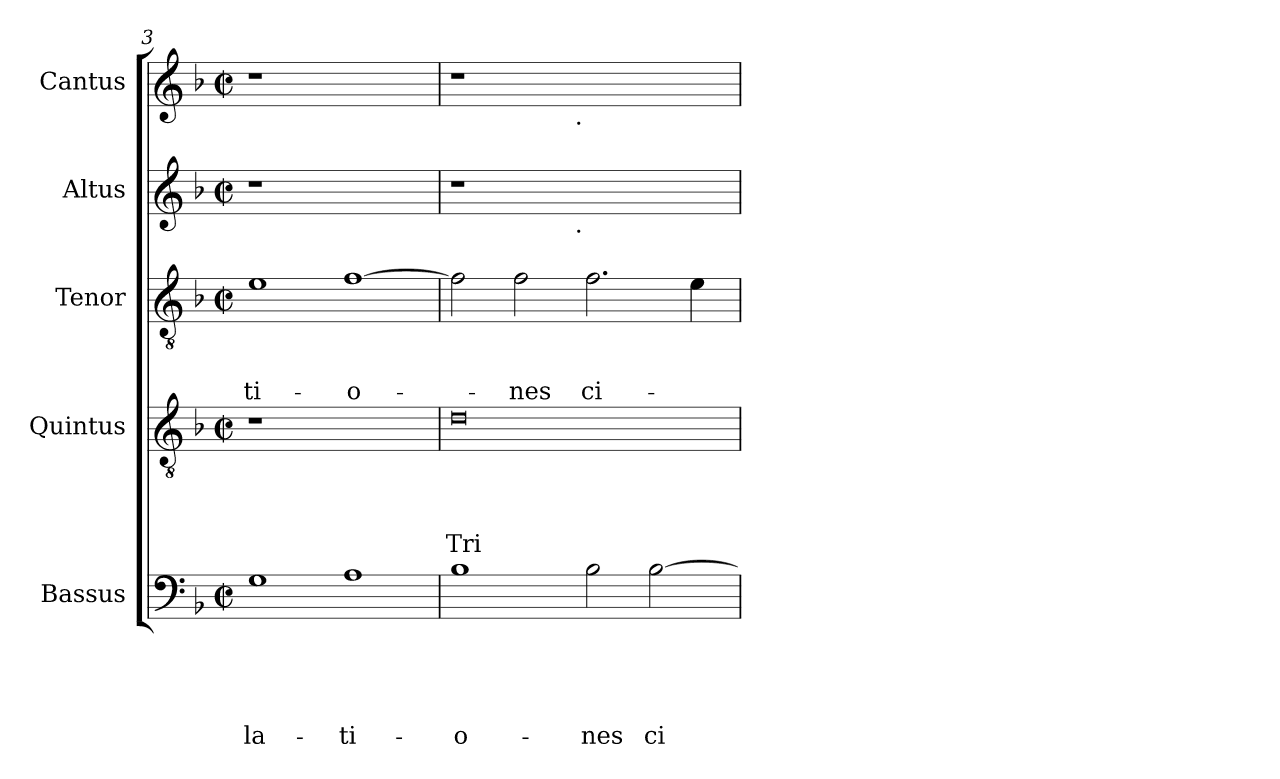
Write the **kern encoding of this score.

**kern	**text	**text	**text	**text	**text	**kern	**text	**text	**text	**text	**kern	**text	**text	**text	**kern	**kern
*part5	*part5	*part5	*part5	*part5	*part5	*part4	*part4	*part4	*part4	*part4	*part3	*part3	*part3	*part3	*part2	*part1
*staff5	*staff5	*staff5	*staff5	*staff5	*staff5	*staff4	*staff4	*staff4	*staff4	*staff4	*staff3	*staff3	*staff3	*staff3	*staff2	*staff1
*I"Bassus	*	*	*	*	*	*I"Quintus	*	*	*	*	*I"Tenor	*	*	*	*I"Altus	*I"Cantus
*clefF4	*	*	*	*	*	*clefGv2	*	*	*	*	*clefGv2	*	*	*	*clefG2	*clefG2
*k[b-]	*	*	*	*	*	*k[b-]	*	*	*	*	*k[b-]	*	*	*	*k[b-]	*k[b-]
*F:	*	*	*	*	*	*F:	*	*	*	*	*F:	*	*	*	*F:	*F:
*M2/2	*	*	*	*	*	*M2/2	*	*	*	*	*M2/2	*	*	*	*M2/2	*M2/2
*met(c|)	*	*	*	*	*	*met(c|)	*	*	*	*	*met(c|)	*	*	*	*met(c|)	*met(c|)
=3	=3	=3	=3	=3	=3	=3	=3	=3	=3	=3	=3	=3	=3	=3	=3	=3
!	!	!	!	!	!LO:LY:b	!	!	!	!	!	!	!	!	!LO:LY:b	!	!
1G	.	.	.	.	-la-	1r	.	.	.	.	1e	.	.	-ti-	1r	1r
!	!	!	!	!	!LO:LY:b	!	!	!	!	!	!	!	!	!LO:LY:b	!	!
1A	.	.	.	.	-ti-	1ryy	.	.	.	.	[>1f	.	.	-o-	1ryy	1ryy
=4	=4	=4	=4	=4	=4	=4	=4	=4	=4	=4	=4	=4	=4	=4	=4	=4
!	!	!	!	!	!LO:LY:b	!	!	!	!	!LO:LY:b	!	!	!	!	!	!
*	*	*	*	*	*	*	*	*	*	*	*	*	*	*	*^	*^
1B-	.	.	.	.	-o-	0d	.	.	.	Tri-	2f\]	.	.	.	1r	2ryy	1r	2ryy
!	!	!	!	!	!	!	!	!	!	!	!	!	!	!LO:LY:b	!	!	!	!
.	.	.	.	.	.	.	.	.	.	.	2f\	.	.	-nes	.	4...ryy	.	4...ryy
!	!	!	!	!	!	!	!	!	!	!	!	!	!	!	!	!	!	!LO:TX:b:t=.
!	!	!	!	!	!	!	!	!	!	!	!	!	!	!	!	!LO:TX:b:t=.	!	!
.	.	.	.	.	.	.	.	.	.	.	.	.	.	.	.	1ryy	.	1ryy
!	!	!	!	!	!LO:LY:b	!	!	!	!	!	!	!	!	!LO:LY:b	!	!	!	!
2B-\	.	.	.	.	-nes	.	.	.	.	.	2.f\	.	.	ci-	1ryy	.	1ryy	.
!	!	!	!	!	!LO:LY:b	!	!	!	!	!	!	!	!	!	!	!	!	!
[>2B-\	.	.	.	.	ci-	.	.	.	.	.	.	.	.	.	.	.	.	.
.	.	.	.	.	.	.	.	.	.	.	4e\	.	.	.	.	.	.	.
.	.	.	.	.	.	.	.	.	.	.	.	.	.	.	.	32ryy	.	32ryy
*	*	*	*	*	*	*	*	*	*	*	*	*	*	*	*v	*v	*	*
*	*	*	*	*	*	*	*	*	*	*	*	*	*	*	*	*v	*v
=	=	=	=	=	=	=	=	=	=	=	=	=	=	=	=	=
*-	*-	*-	*-	*-	*-	*-	*-	*-	*-	*-	*-	*-	*-	*-	*-	*-
